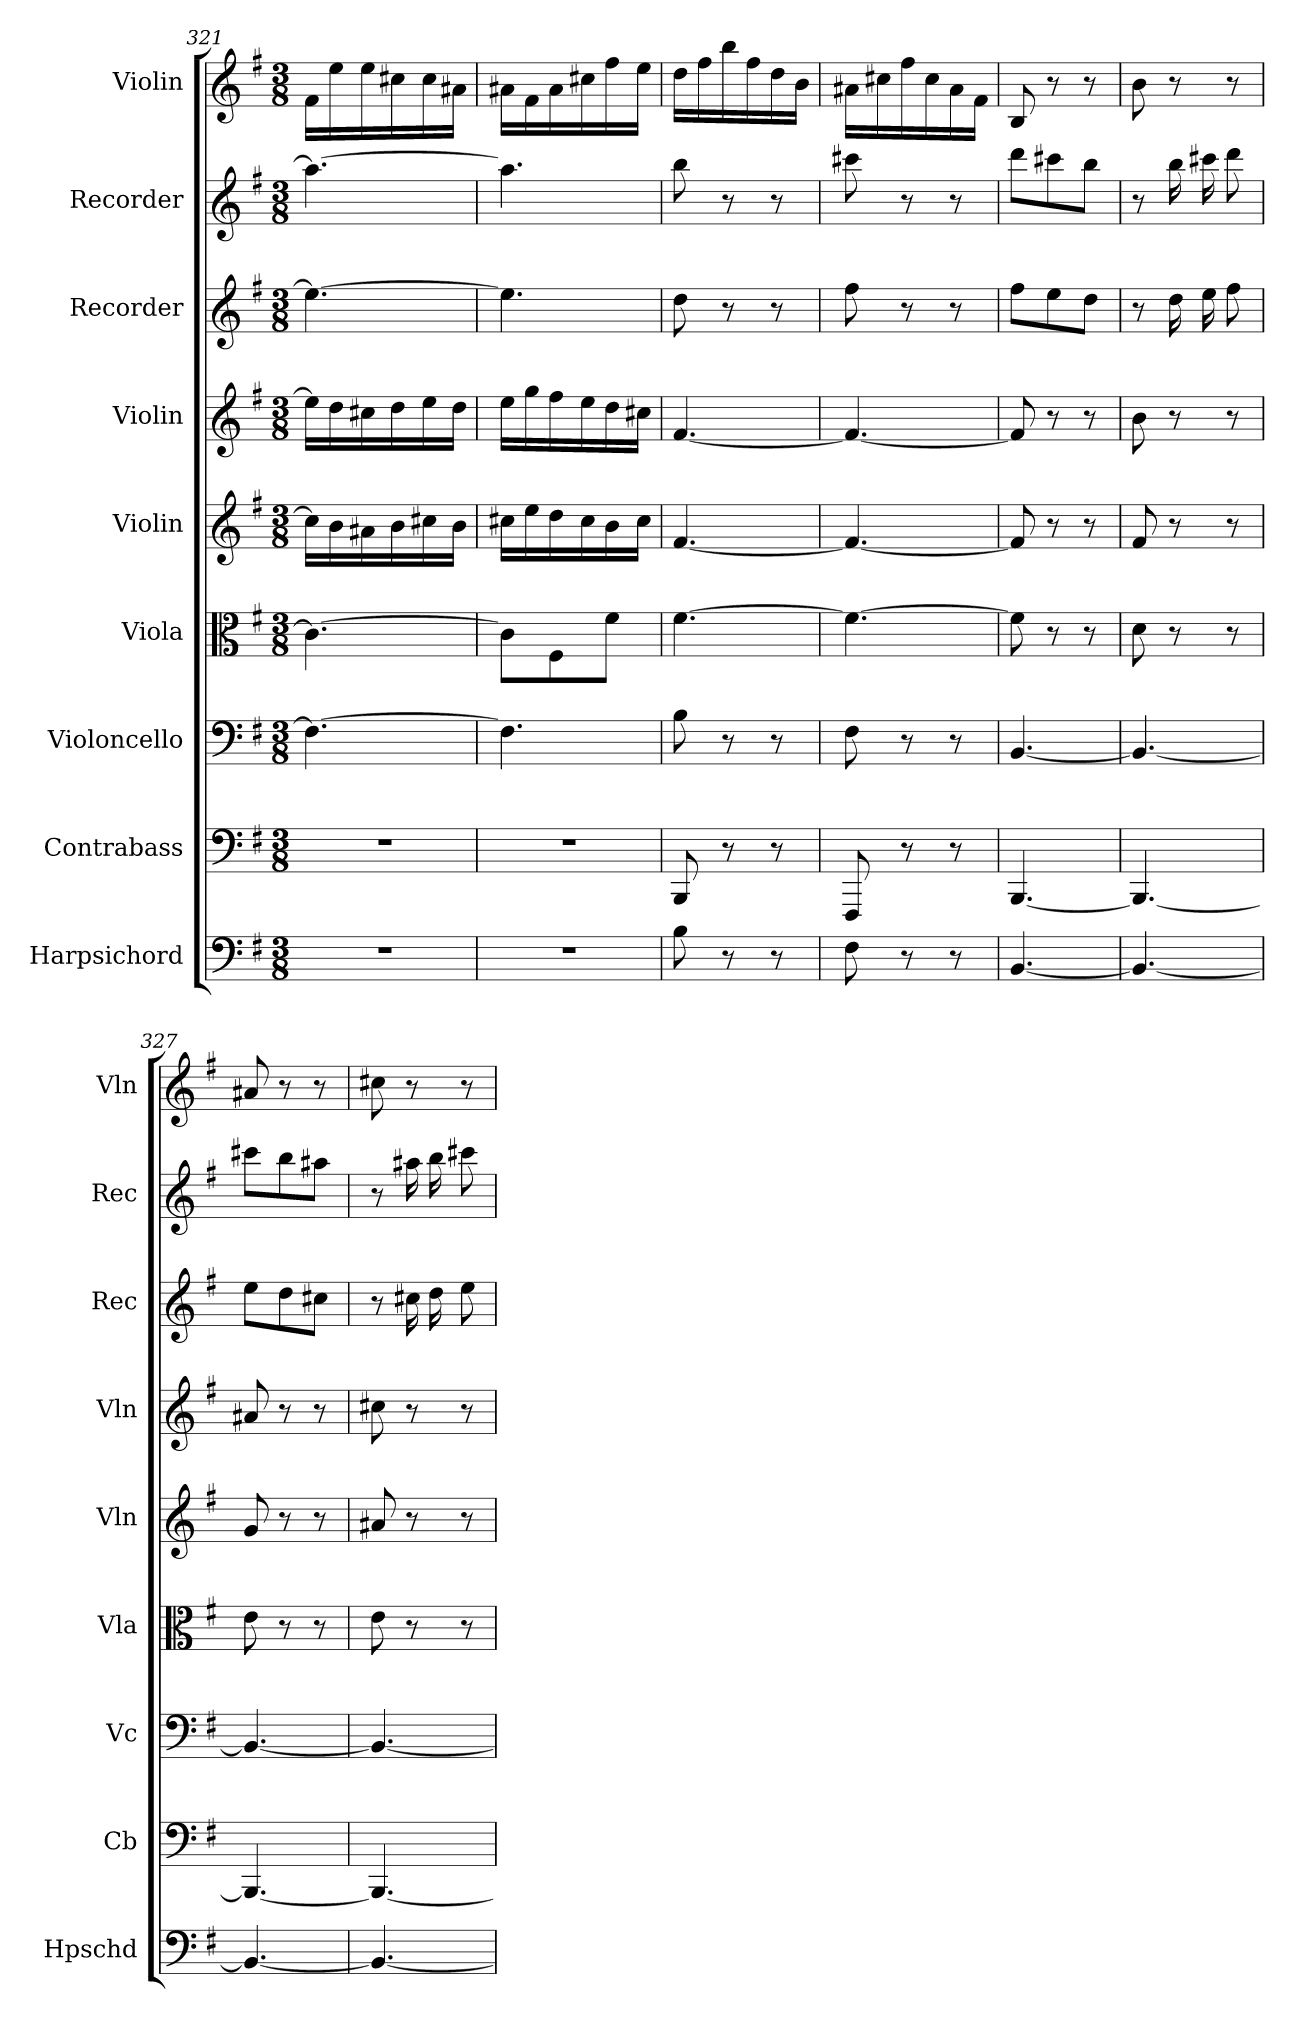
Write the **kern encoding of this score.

**kern	**kern	**kern	**kern	**kern	**kern	**kern	**kern	**kern
*part9	*part8	*part7	*part6	*part5	*part4	*part3	*part2	*part1
*staff9	*staff8	*staff7	*staff6	*staff5	*staff4	*staff3	*staff2	*staff1
*I"Harpsichord	*I"Contrabass	*I"Violoncello	*I"Viola	*I"Violin	*I"Violin	*I"Recorder	*I"Recorder	*I"Violin
*I'Hpschd	*I'Cb	*I'Vc	*I'Vla	*I'Vln	*I'Vln	*I'Rec	*I'Rec	*I'Vln
*clefF4	*clefF4	*clefF4	*clefC3	*clefG2	*clefG2	*clefG2	*clefG2	*clefG2
*	*ITrd7c12	*	*	*	*	*	*	*
*k[f#]	*k[f#]	*k[f#]	*k[f#]	*k[f#]	*k[f#]	*k[f#]	*k[f#]	*k[f#]
*G:	*G:	*G:	*G:	*G:	*G:	*G:	*G:	*G:
*M3/8	*M3/8	*M3/8	*M3/8	*M3/8	*M3/8	*M3/8	*M3/8	*M3/8
=321	=321	=321	=321	=321	=321	=321	=321	=321
4.r	4.r	4.F#\_	4.c#\_	16cc#\LL]	16ee\LL]	4.ee\_	4.aa#\_	16f#\LL
.	.	.	.	16b\	16dd\	.	.	16ee\
.	.	.	.	16a#X\	16cc#X\	.	.	16ee\
.	.	.	.	16b\	16dd\	.	.	16cc#X\
.	.	.	.	16cc#X\	16ee\	.	.	16cc#\
.	.	.	.	16b\JJ	16dd\JJ	.	.	16a#X\JJ
=322	=322	=322	=322	=322	=322	=322	=322	=322
4.r	4.r	4.F#\]	8c#\L]	16cc#X\LL	16ee\LL	4.ee\]	4.aa#\]	16a#X\LL
.	.	.	.	16ee\	16gg\	.	.	16f#\
.	.	.	8F#\	16dd\	16ff#\	.	.	16a#\
.	.	.	.	16cc#\	16ee\	.	.	16cc#X\
.	.	.	8f#\J	16b\	16dd\	.	.	16ff#\
.	.	.	.	16cc#\JJ	16cc#X\JJ	.	.	16ee\JJ
=323	=323	=323	=323	=323	=323	=323	=323	=323
8B\	8BBBB/	8B\	[4.f#\	[4.f#/	[4.f#/	8dd\	8bb\	16dd\LL
.	.	.	.	.	.	.	.	16ff#\
8r	8r	8r	.	.	.	8r	8r	16bb\
.	.	.	.	.	.	.	.	16ff#\
8r	8r	8r	.	.	.	8r	8r	16dd\
.	.	.	.	.	.	.	.	16b\JJ
=324	=324	=324	=324	=324	=324	=324	=324	=324
8F#\	8FFFF#/	8F#\	4.f#\_	4.f#/_	4.f#/_	8ff#\	8ccc#X\	16a#X\LL
.	.	.	.	.	.	.	.	16cc#X\
8r	8r	8r	.	.	.	8r	8r	16ff#\
.	.	.	.	.	.	.	.	16cc#\
8r	8r	8r	.	.	.	8r	8r	16a#\
.	.	.	.	.	.	.	.	16f#\JJ
=325	=325	=325	=325	=325	=325	=325	=325	=325
[4.BB/	[4.BBBB/	[4.BB/	8f#\]	8f#/]	8f#/]	8ff#\L	8ddd\L	8B/
.	.	.	8r	8r	8r	8ee\	8ccc#X\	8r
.	.	.	8r	8r	8r	8dd\J	8bb\J	8r
=326	=326	=326	=326	=326	=326	=326	=326	=326
4.BB/_	4.BBBB/_	4.BB/_	8d\	8f#/	8b\	8r	8r	8b\
.	.	.	8r	8r	8r	16dd\	16bb\	8r
.	.	.	.	.	.	16ee\	16ccc#X\	.
.	.	.	8r	8r	8r	8ff#\	8ddd\	8r
=327	=327	=327	=327	=327	=327	=327	=327	=327
4.BB/_	4.BBBB/_	4.BB/_	8e\	8g/	8a#X/	8ee\L	8ccc#X\L	8a#X/
.	.	.	8r	8r	8r	8dd\	8bb\	8r
.	.	.	8r	8r	8r	8cc#X\J	8aa#X\J	8r
=328	=328	=328	=328	=328	=328	=328	=328	=328
4.BB/_	4.BBBB/_	4.BB/_	8e\	8a#X/	8cc#X\	8r	8r	8cc#X\
.	.	.	8r	8r	8r	16cc#X\	16aa#X\	8r
.	.	.	.	.	.	16dd\	16bb\	.
.	.	.	8r	8r	8r	8ee\	8ccc#X\	8r
=	=	=	=	=	=	=	=	=
*-	*-	*-	*-	*-	*-	*-	*-	*-
